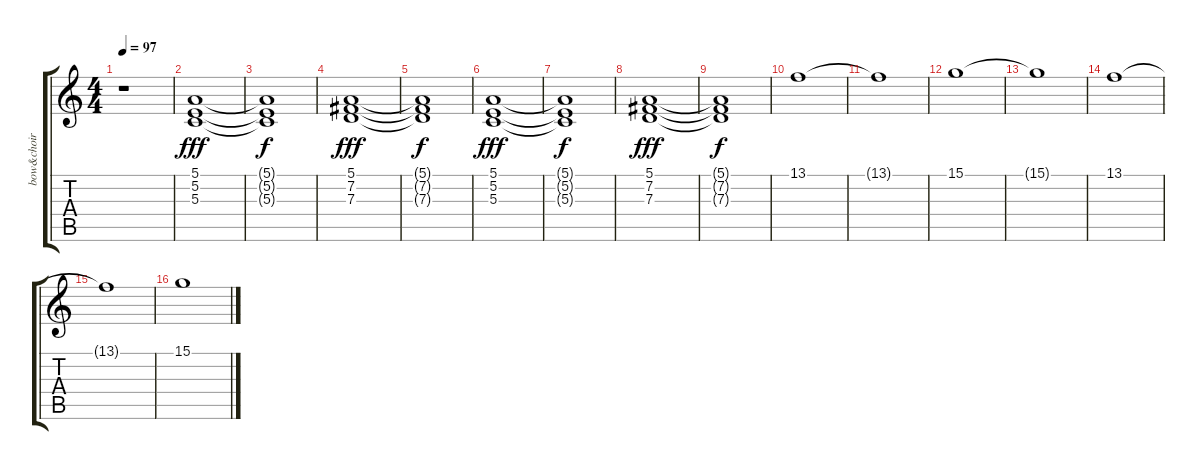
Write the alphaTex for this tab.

\track ("bow&choir" "bow&choir") {instrument drawbarorgan}
\staff {score tabs}
\tuning (E4 B3 G3 D3 A2 E2) {hide}
\ts (4 4)
\tempo 97
\clef g2
\ks c
r.1{dy f} |
(5.1 5.2 5.3).1{dy fff instrument choiraahs} |
(5.1{t} 5.2{t} 5.3{t}).1{dy f} |
(5.1 7.2 7.3).1{dy fff volume 8} |
(5.1{t} 7.2{t} 7.3{t}).1{dy f} |
(5.1 5.2 5.3).1{dy fff} |
(5.1{t} 5.2{t} 5.3{t}).1{dy f} |
(5.1 7.2 7.3).1{dy fff} |
(5.1{t} 7.2{t} 7.3{t}).1{dy f} |
13.1.1{volume 11 instrument synthbrass1} |
13.1{t}.1 |
15.1.1 |
15.1{t}.1 |
13.1.1 |
13.1{t}.1 |
15.1.1
